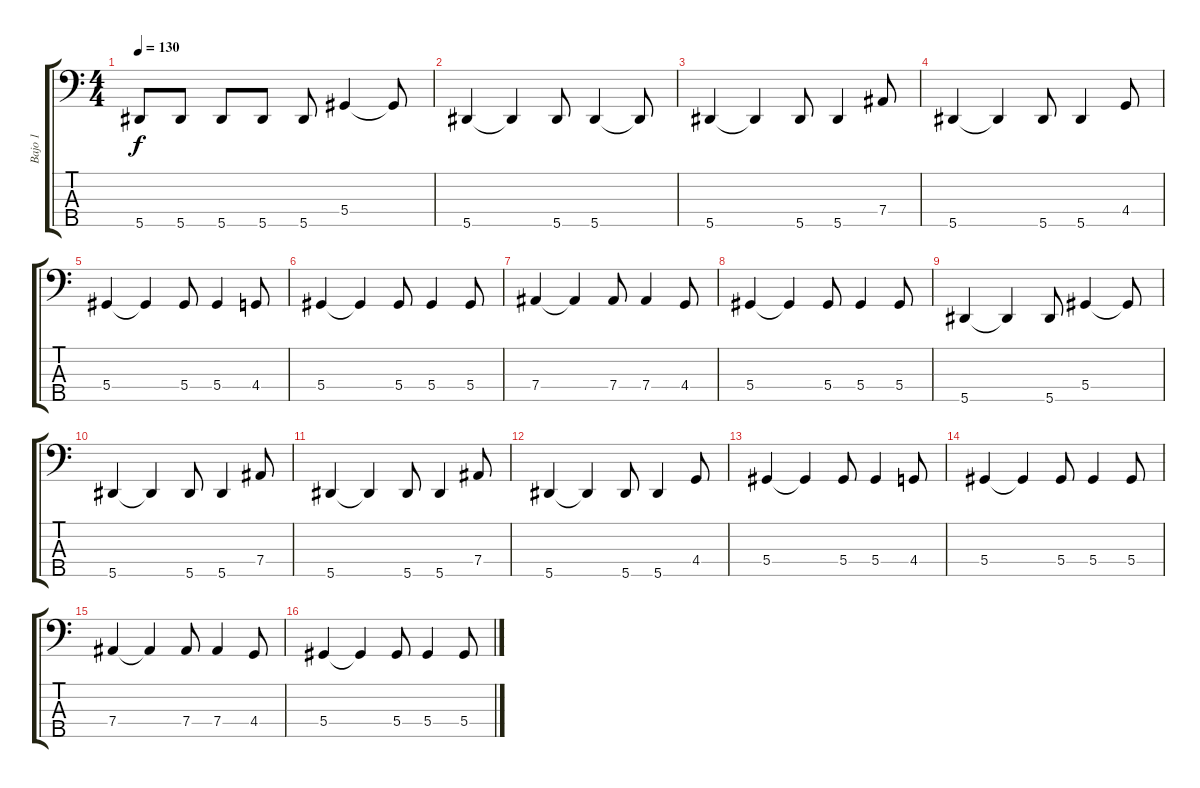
\track ("Bajo 1" "Bajo 1") {instrument electricbasspick}
\staff {score tabs}
\tuning (Gb2 Db2 Ab1 Eb1 Bb0) {hide}
\ts (4 4)
\tempo 130
\clef f4
\ks c
5.5.8{dy f} 5.5.8 5.5.8 5.5.8 5.5.8 5.4.4 5.4{t}.8 |
5.5.4 5.5{t}.4 5.5.8 5.5.4 5.5{t}.8 |
5.5.4 5.5{t}.4 5.5.8 5.5.4 7.4.8 |
5.5.4 5.5{t}.4 5.5.8 5.5.4 4.4.8 |
5.4.4 5.4{t}.4 5.4.8 5.4.4 4.4.8 |
5.4.4 5.4{t}.4 5.4.8 5.4.4 5.4.8 |
7.4.4 7.4{t}.4 7.4.8 7.4.4 4.4.8 |
5.4.4 5.4{t}.4 5.4.8 5.4.4 5.4.8 |
5.5.4 5.5{t}.4 5.5.8 5.4.4 5.4{t}.8 |
5.5.4 5.5{t}.4 5.5.8 5.5.4 7.4.8 |
5.5.4 5.5{t}.4 5.5.8 5.5.4 7.4.8 |
5.5.4 5.5{t}.4 5.5.8 5.5.4 4.4.8 |
5.4.4 5.4{t}.4 5.4.8 5.4.4 4.4.8 |
5.4.4 5.4{t}.4 5.4.8 5.4.4 5.4.8 |
7.4.4 7.4{t}.4 7.4.8 7.4.4 4.4.8 |
5.4.4 5.4{t}.4 5.4.8 5.4.4 5.4.8
